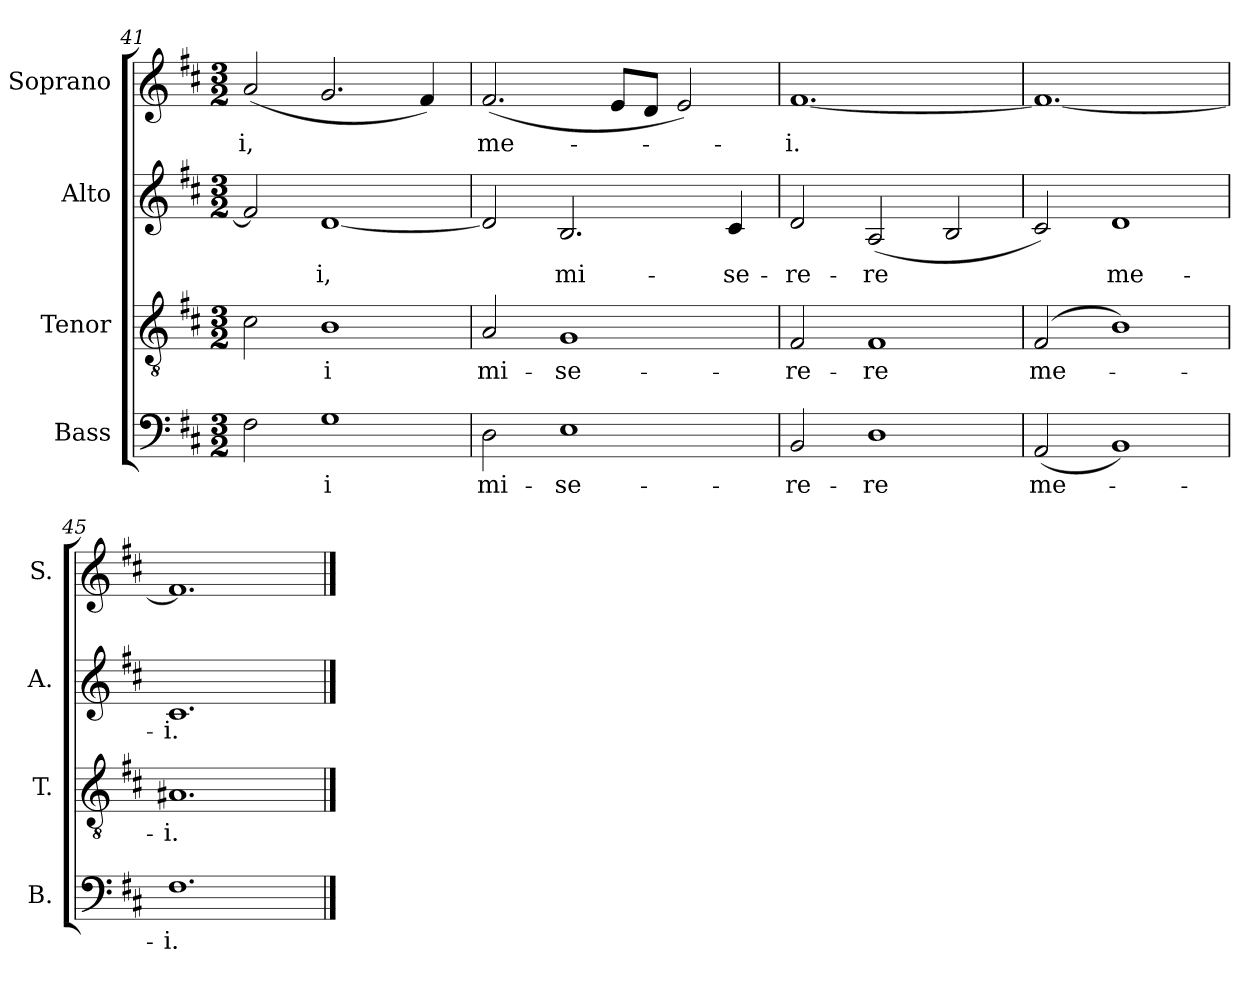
**kern	**text	**kern	**text	**kern	**text	**kern	**text
*part4	*part4	*part3	*part3	*part2	*part2	*part1	*part1
*staff4	*staff4	*staff3	*staff3	*staff2	*staff2	*staff1	*staff1
*I"Bass	*	*I"Tenor	*	*I"Alto	*	*I"Soprano	*
*I'B.	*	*I'T.	*	*I'A.	*	*I'S.	*
*clefF4	*	*clefGv2	*	*clefG2	*	*clefG2	*
*	*	*ITrd7c12	*	*	*	*	*
*k[f#c#]	*	*k[f#c#]	*	*k[f#c#]	*	*k[f#c#]	*
*D:	*	*D:	*	*D:	*	*D:	*
*M3/2	*	*M3/2	*	*M3/2	*	*M3/2	*
=41	=41	=41	=41	=41	=41	=41	=41
!	!	!	!	!	!	!	!LO:LY:b:color=#000000
2F#i\	.	2C#i\	.	2f#i/]	.	(2ai/	-i,
!	!LO:LY:b:color=#000000	!	!	!	!	!	!
!	!	!	!LO:LY:b:color=#000000	!	!	!	!
!	!	!	!	!	!LO:LY:b:color=#000000	!	!
1Gi	-i	1BBi	-i	[1di	-i,	2.gi/	.
.	.	.	.	.	.	4f#i/)	.
=42	=42	=42	=42	=42	=42	=42	=42
!	!LO:LY:b:color=#000000	!	!	!	!	!	!
!	!	!	!LO:LY:b:color=#000000	!	!	!	!
!	!	!	!	!	!	!	!LO:LY:b:color=#000000
2Di\	mi-	2AAi/	mi-	2di/]	.	(2.f#i/	me-
!	!LO:LY:b:color=#000000	!	!	!	!	!	!
!	!	!	!LO:LY:b:color=#000000	!	!	!	!
!	!	!	!	!	!LO:LY:b:color=#000000	!	!
1Ei	-se-	1GGi	-se-	2.Bi/	mi-	.	.
.	.	.	.	.	.	8ei/L	.
.	.	.	.	.	.	8di/J	.
.	.	.	.	.	.	2ei/)	.
!	!	!	!	!	!LO:LY:b:color=#000000	!	!
.	.	.	.	4c#i/	-se-	.	.
=43	=43	=43	=43	=43	=43	=43	=43
!	!LO:LY:b:color=#000000	!	!	!	!	!	!
!	!	!	!LO:LY:b:color=#000000	!	!	!	!
!	!	!	!	!	!LO:LY:b:color=#000000	!	!
!	!	!	!	!	!	!	!LO:LY:b:color=#000000
2BBi/	-re-	2FF#i/	-re-	2di/	-re-	[1.f#i	-i.
!	!LO:LY:b:color=#000000	!	!	!	!	!	!
!	!	!	!LO:LY:b:color=#000000	!	!	!	!
!	!	!	!	!	!LO:LY:b:color=#000000	!	!
1Di	-re	1FF#i	-re	(2Ai/	-re	.	.
.	.	.	.	2Bi/	.	.	.
=44	=44	=44	=44	=44	=44	=44	=44
!	!LO:LY:b:color=#000000	!	!	!	!	!	!
!	!	!	!LO:LY:b:color=#000000	!	!	!	!
(2AAi/	me-	(2FF#i/	me-	2c#i/)	.	1.f#i_	.
!	!	!	!	!	!LO:LY:b:color=#000000	!	!
1BBi)	.	1BBi)	.	1di	me-	.	.
=45	=45	=45	=45	=45	=45	=45	=45
!	!LO:LY:b:color=#000000	!	!	!	!	!	!
!	!	!	!LO:LY:b:color=#000000	!	!	!	!
!	!	!	!	!	!LO:LY:b:color=#000000	!	!
1.F#i	-i.	1.AA#Xi	-i.	1.c#i	-i.	1.f#i]	.
==	==	==	==	==	==	==	==
*-	*-	*-	*-	*-	*-	*-	*-
